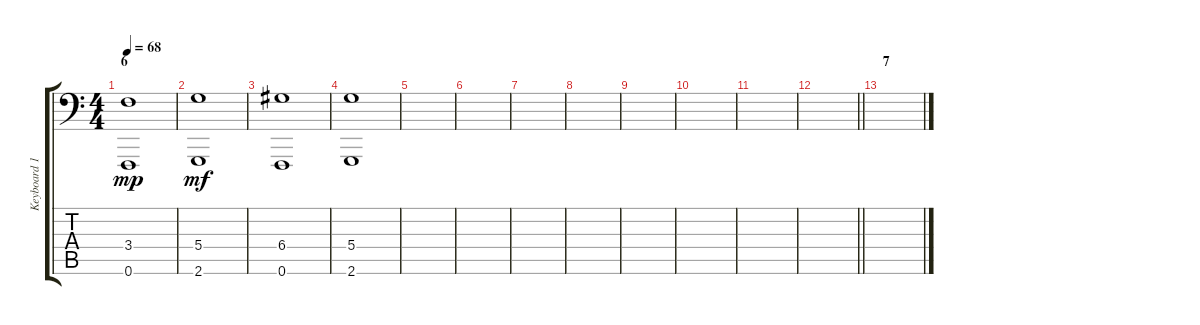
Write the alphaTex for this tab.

\track ("Keyboard 1" "Keyboard 1") {instrument stringensemble1}
\staff {score tabs}
\tuning (E4 B3 G3 D3 A2 F1) {hide}
\ts (4 4)
\section ("" "6")
\tempo 68
\clef f4
\ks c
(3.4 0.6).1{dy mp} |
(5.4 2.6).1{dy mf} |
(6.4 0.6).1 |
(5.4 2.6).1 |
|
|
|
|
|
|
|
\barLineRight lightlight
|
\section ("" "7")
